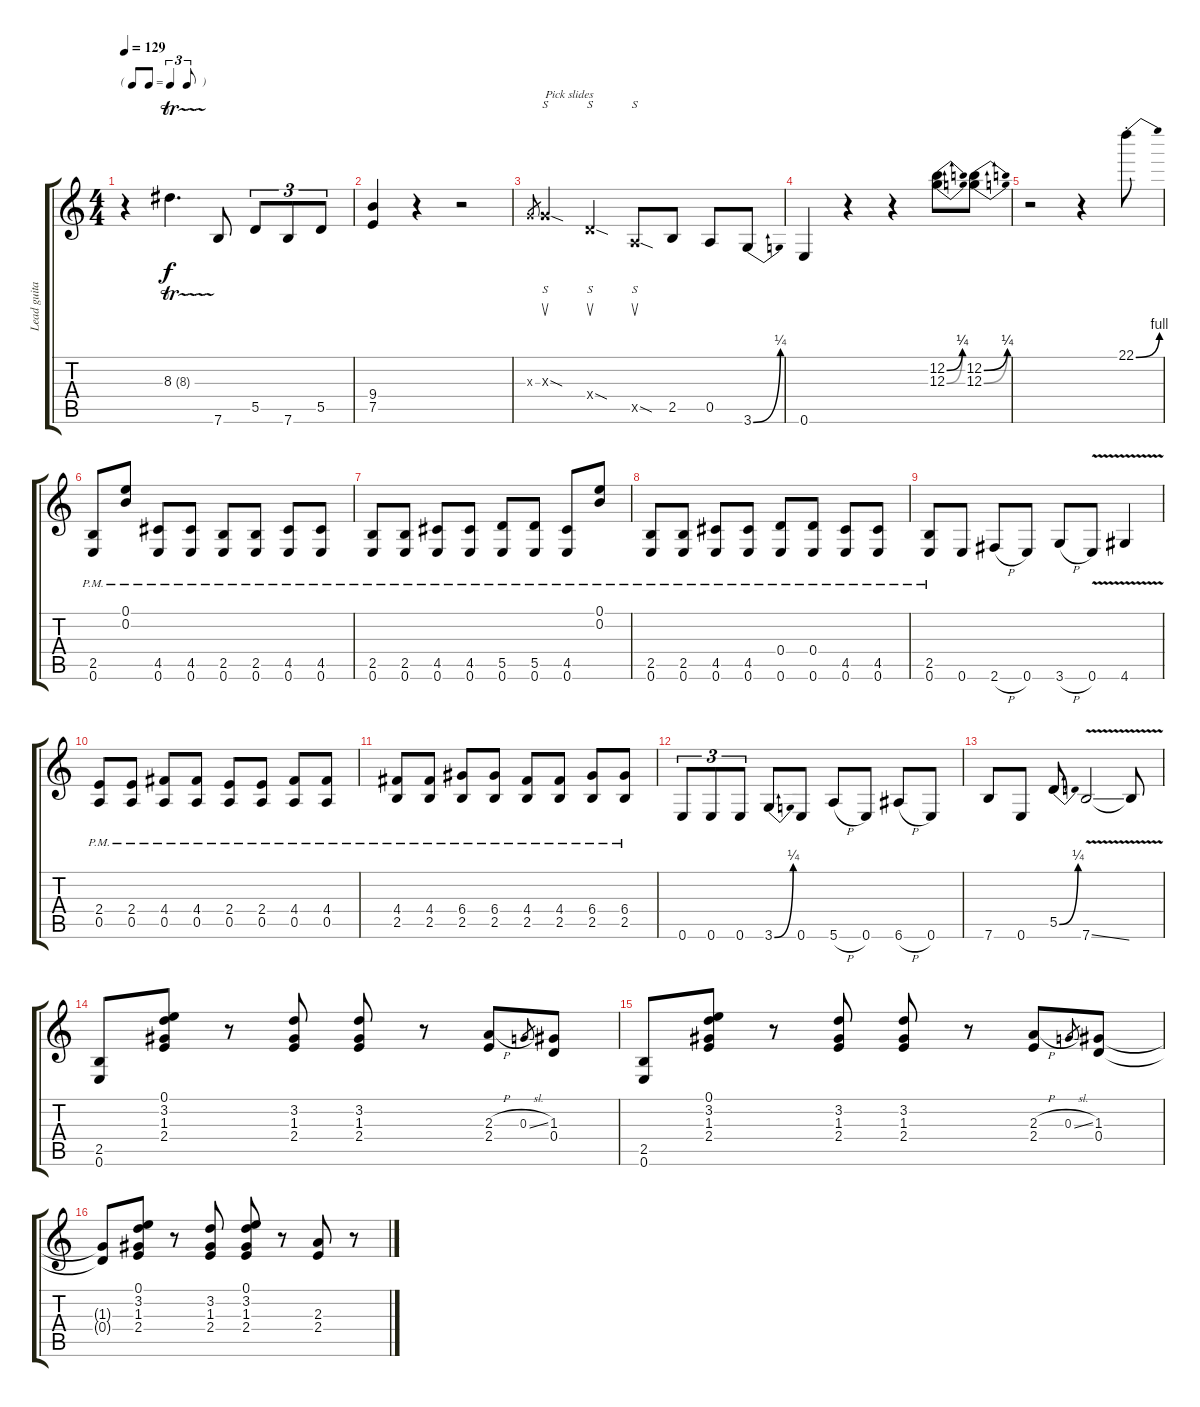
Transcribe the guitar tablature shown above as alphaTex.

\track ("Lead guitar" "Lead guita") {instrument distortionguitar}
\staff {score tabs}
\tuning (E4 B3 G3 D3 A2 E2) {hide}
\ts (4 4)
\tf triplet8th
\tempo 129
\clef g2
\ks c
r.4{dy f} 8.3{tr (8 32)}.4{d} 7.6.8 5.5.8{tu (3 2)} 7.6.8{tu (3 2)} 5.5.8{tu (3 2)} |
(9.4 7.5).4 r.4 r.2 |
0.3{x}.8{gr} 0.3{sod x}.4{s su txt "Pick slides"} 0.4{sod x}.4{s su} 0.5{sod x}.8{s su} 2.5.8 0.5.8 3.6{be (bend 0 0 60 1)}.8 |
0.6.4 r.4 r.4 (12.2{be (bend 0 0 60 1)} 12.3{be (bend 0 0 60 1)}).8 (12.2{be (bend 0 0 60 1)} 12.3{be (bend 0 0 60 1)}).8 |
r.2 r.4 22.1{be (bend 0 0 60 4) st}.8 |
(2.5{pm} 0.6{pm}).8 (0.1{pm} 0.2{pm}).8 (4.5{pm} 0.6{pm}).8 (4.5{pm} 0.6{pm}).8 (2.5{pm} 0.6{pm}).8 (2.5{pm} 0.6{pm}).8 (4.5{pm} 0.6{pm}).8 (4.5{pm} 0.6{pm}).8 |
(2.5{pm} 0.6{pm}).8 (2.5{pm} 0.6{pm}).8 (4.5{pm} 0.6{pm}).8 (4.5{pm} 0.6{pm}).8 (5.5{pm} 0.6{pm}).8 (5.5{pm} 0.6{pm}).8 (4.5{pm} 0.6{pm}).8 (0.1{pm} 0.2{pm}).8 |
(2.5{pm} 0.6{pm}).8 (2.5{pm} 0.6{pm}).8 (4.5{pm} 0.6{pm}).8 (4.5{pm} 0.6{pm}).8 (0.4 0.6{pm}).8 (0.4 0.6{pm}).8 (4.5{pm} 0.6{pm}).8 (4.5{pm} 0.6{pm}).8 |
(2.5{pm} 0.6{pm}).8 0.6.8 2.6{h}.8 0.6.8 3.6{h}.8 0.6{v}.8 4.6{v}.4 |
(2.4{pm} 0.5{pm}).8 (2.4{pm} 0.5{pm}).8 (4.4{pm} 0.5{pm}).8 (4.4{pm} 0.5{pm}).8 (2.4{pm} 0.5{pm}).8 (2.4{pm} 0.5{pm}).8 (4.4{pm} 0.5{pm}).8 (4.4{pm} 0.5{pm}).8 |
(4.4{pm} 2.5{pm}).8 (4.4{pm} 2.5{pm}).8 (6.4{pm} 2.5{pm}).8 (6.4{pm} 2.5{pm}).8 (4.4{pm} 2.5{pm}).8 (4.4{pm} 2.5{pm}).8 (6.4{pm} 2.5{pm}).8 (6.4{pm} 2.5{pm}).8 |
0.6.8{tu (3 2)} 0.6.8{tu (3 2)} 0.6.8{tu (3 2)} 3.6{be (bend 0 0 60 1)}.8 0.6.8 5.6{h}.8 0.6.8 6.6{h}.8 0.6.8 |
7.6.8 0.6.8 5.5{be (bend 0 0 60 1)}.8 7.6{v ss}.2 7.6{t}.8 |
(2.5 0.6).8 (0.1 3.2 1.3 2.4).8 r.8 (3.2 1.3 2.4).8 (3.2 1.3 2.4).8 r.8 (2.3{h} 2.4).8 0.3{sl}.8{gr} (1.3 0.4).8 |
(2.5 0.6).8 (0.1 3.2 1.3 2.4).8 r.8 (3.2 1.3 2.4).8 (3.2 1.3 2.4).8 r.8 (2.3{h} 2.4).8 0.3{sl}.8{gr} (1.3 0.4).8 |
(1.3{t} 0.4{t}).8 (0.1 3.2 1.3 2.4).8 r.8 (3.2 1.3 2.4).8 (0.1 3.2 1.3 2.4).8 r.8 (2.3 2.4).8 r.8
